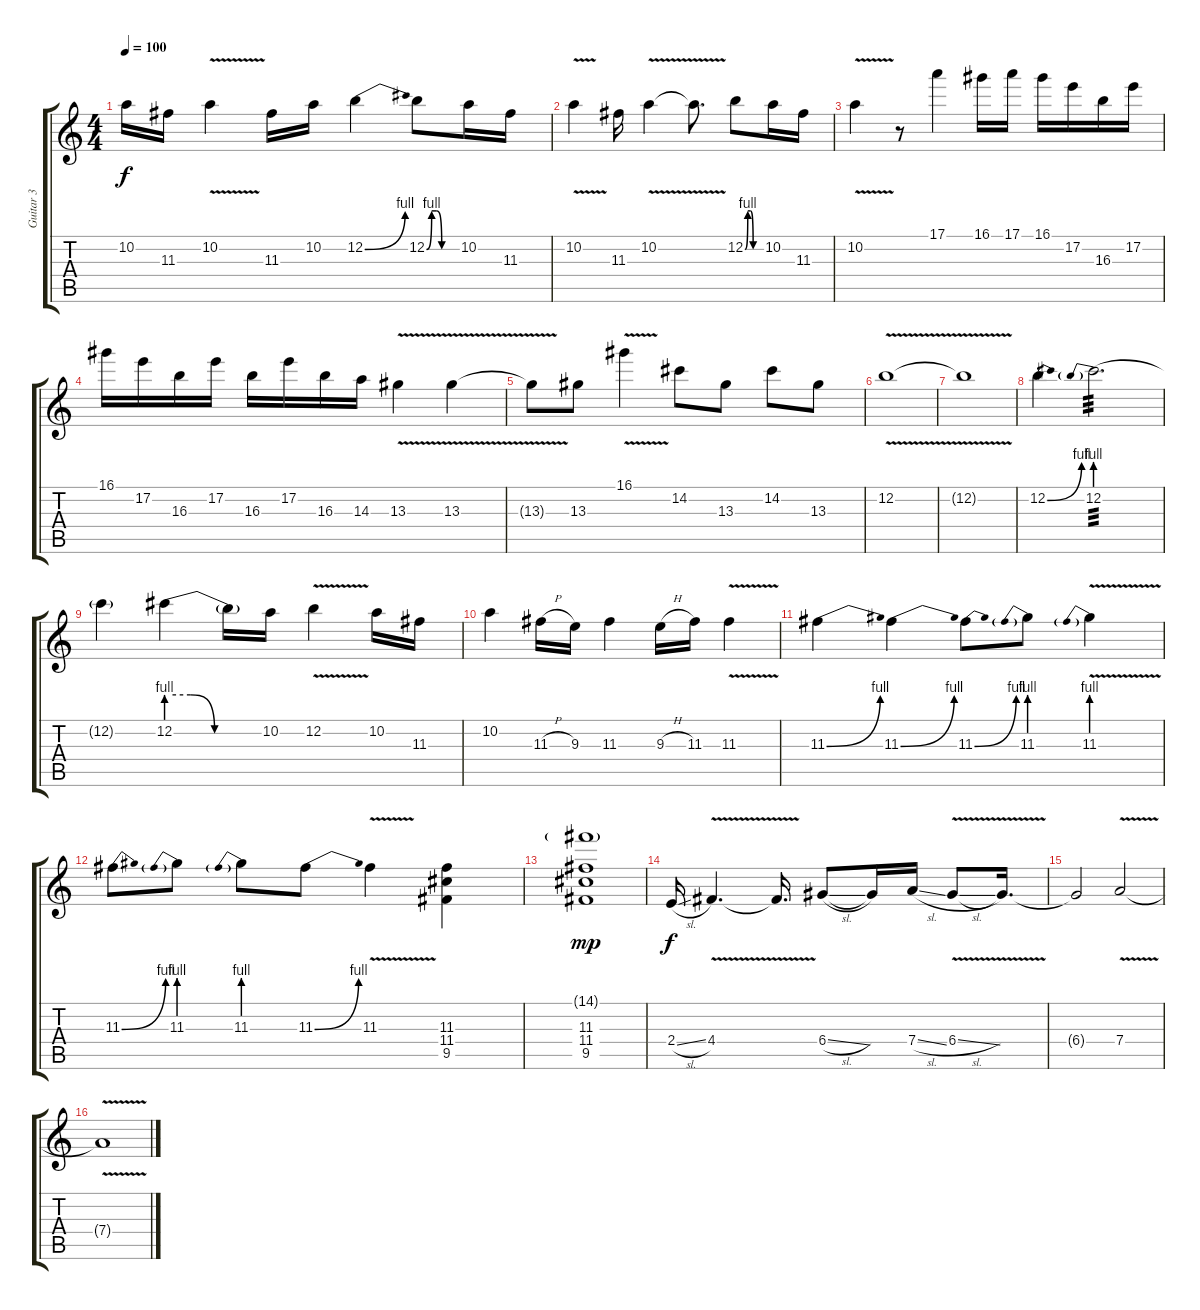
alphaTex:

\track ("Guitar 3" "Guitar 3") {instrument overdrivenguitar}
\staff {score tabs}
\tuning (E4 B3 G3 D3 A2 E2) {hide}
\ts (4 4)
\tempo 100
\clef g2
\ks c
10.2.16{dy f} 11.3.16 10.2{v}.4 11.3.16 10.2.16 12.2{be (bend 0 0 60 4)}.4 12.2{be (custom 0 0 10 4 20 4 30 0 60 0)}.8 10.2.16 11.3.16 |
10.2{v}.4 11.3.16 10.2{v}.4 10.2{t}.8{d} 12.2{be (custom 0 0 10 4 20 4 30 0 60 0)}.8 10.2.16 11.3.16 |
10.2{v}.4 r.8 17.1.4 16.1.16 17.1.16 16.1.16 17.2.16 16.3.16 17.2.16 |
16.1.16 17.2.16 16.3.16 17.2.16 16.3.16 17.2.16 16.3.16 14.3.16 13.3{v}.4 13.3{v}.4 |
13.3{t}.8 13.3.8 16.1{v}.4 14.2.8 13.3.8 14.2.8 13.3.8 |
12.2{v}.1 |
12.2{t}.1 |
12.2{be (bend 0 0 60 4)}.4 12.2{be (prebend 0 4 60 4)}.2{d tp 3} |
12.2{t}.4 12.2{be (custom 0 4 15 4 30 0 60 0)}.4 12.2{t}.16 10.2.16 12.2{v}.4 10.2.16 11.3.16 |
10.2.4 11.3{h}.16 9.3.16 11.3.4 9.3{h}.16 11.3.16 11.3{v}.4 |
11.3{be (bend 0 0 60 4)}.4 11.3{be (bend 0 0 60 4)}.4 11.3{be (bend 0 0 60 4)}.8 11.3{be (prebend 0 4 60 4)}.8 11.3{be (prebend 0 4 60 4) v}.4 |
11.3{be (bend 0 0 60 4)}.8 11.3{be (prebend 0 4 60 4)}.8 11.3{be (prebend 0 4 60 4)}.8 11.3{be (bend 0 0 60 4)}.8 11.3{v}.4 (11.3 11.4 9.5).4 |
(14.1{g} 11.3 11.4 9.5).1{dy mp} |
2.4{sl}.16{dy f volume 12 instrument distortionguitar} 4.4{v}.4{d} 4.4{t}.16{d} 6.4{sl}.8 6.4{t}.16 7.4{sl}.16 6.4{v sl}.8 6.4{t}.16{d} |
6.4{t}.2 7.4{v}.2 |
7.4{t}.1
